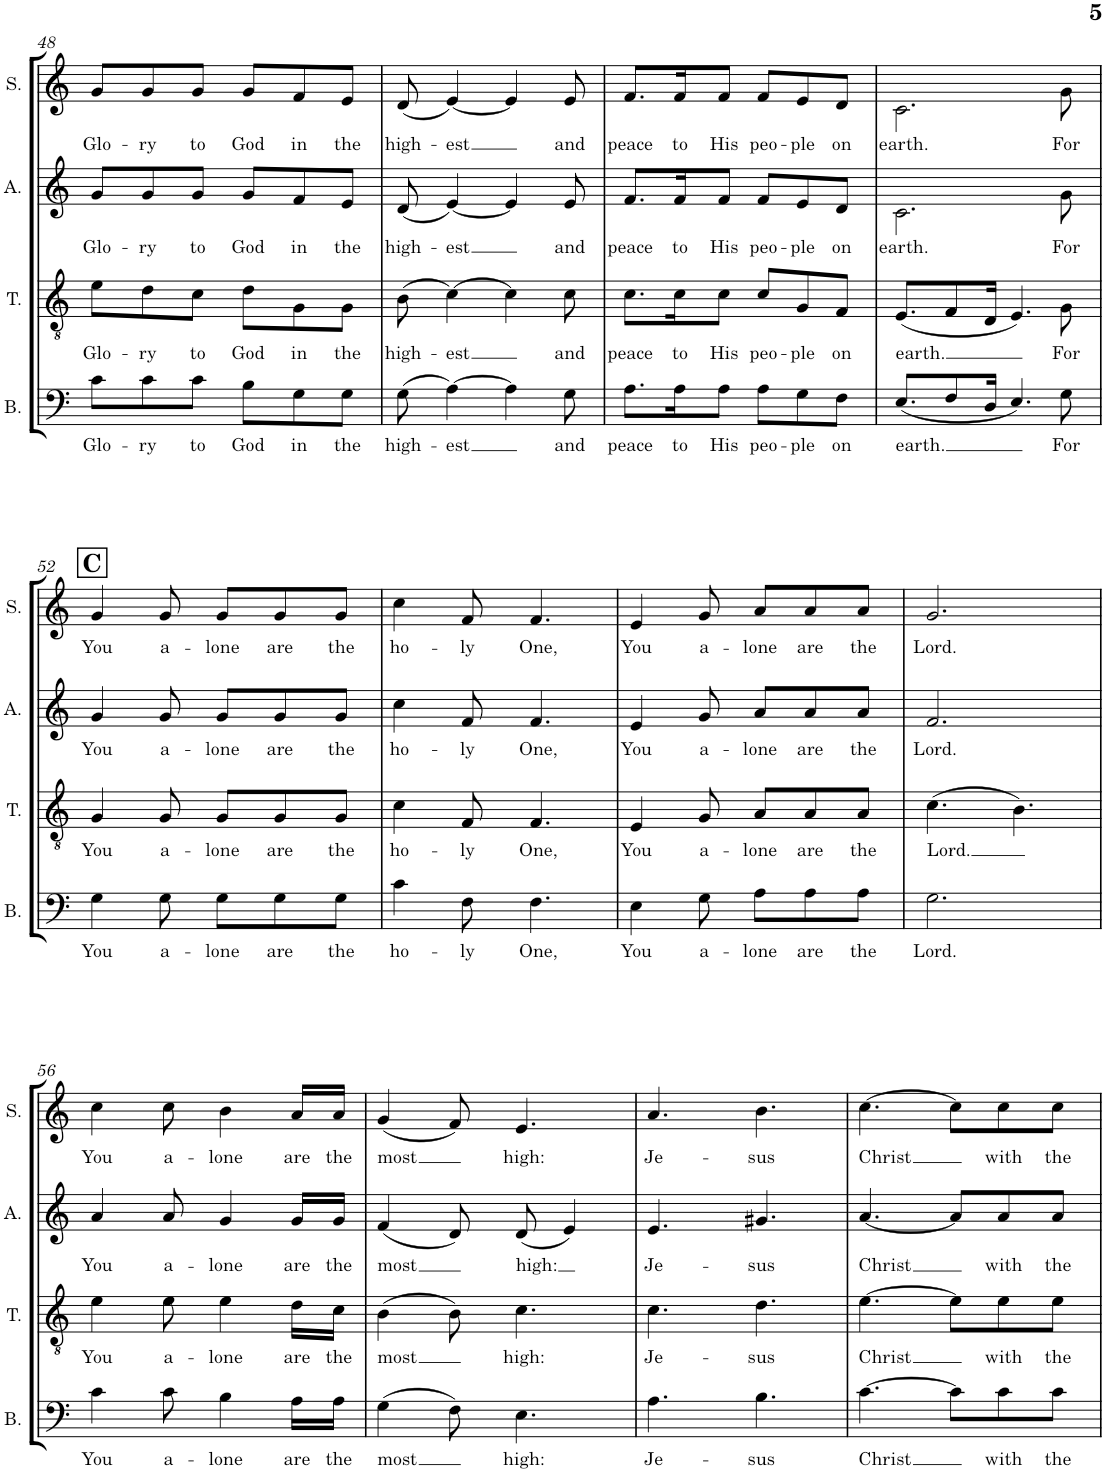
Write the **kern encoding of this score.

**kern	**text	**kern	**text	**kern	**text	**kern	**text
*part4	*part4	*part3	*part3	*part2	*part2	*part1	*part1
*staff4	*staff4	*staff3	*staff3	*staff2	*staff2	*staff1	*staff1
*I"Bass	*	*I"Tenor	*	*I"Alto	*	*I"Soprano	*
*I'B.	*	*I'T.	*	*I'A.	*	*I'S.	*
!!LO:PB:g=z
*clefF4	*	*clefGv2	*	*clefG2	*	*clefG2	*
*k[]	*	*k[]	*	*k[]	*	*k[]	*
*M6/8	*	*M6/8	*	*M6/8	*	*M6/8	*
=48	=48	=48	=48	=48	=48	=48	=48
!	!LO:LY:b	!	!LO:LY:b	!	!LO:LY:b	!	!LO:LY:b
8c\L	Glo-	8e\L	Glo-	8g/L	Glo-	8g/L	Glo-
!	!LO:LY:b	!	!LO:LY:b	!	!LO:LY:b	!	!LO:LY:b
8c\	-ry	8d\	-ry	8g/	-ry	8g/	-ry
!	!LO:LY:b	!	!LO:LY:b	!	!LO:LY:b	!	!LO:LY:b
8c\J	to	8c\J	to	8g/J	to	8g/J	to
!	!LO:LY:b	!	!LO:LY:b	!	!LO:LY:b	!	!LO:LY:b
8B\L	God	8d\L	God	8g/L	God	8g/L	God
!	!LO:LY:b	!	!LO:LY:b	!	!LO:LY:b	!	!LO:LY:b
8G\	in	8G\	in	8f/	in	8f/	in
!	!LO:LY:b	!	!LO:LY:b	!	!LO:LY:b	!	!LO:LY:b
8G\J	the	8G\J	the	8e/J	the	8e/J	the
=49	=49	=49	=49	=49	=49	=49	=49
!	!LO:LY:b	!	!LO:LY:b	!	!LO:LY:b	!	!LO:LY:b
(8G\	high-	(8B\	high-	(8d/	high-	(8d/	high-
!	!LO:LY:b	!	!LO:LY:b	!	!LO:LY:b	!	!LO:LY:b
[4A\)	-est	[4c\)	-est	[4e/)	-est	[4e/)	-est
4A\]	.	4c\]	.	4e/]	.	4e/]	.
!	!LO:LY:b	!	!LO:LY:b	!	!LO:LY:b	!	!LO:LY:b
8G\	and	8c\	and	8e/	and	8e/	and
=50	=50	=50	=50	=50	=50	=50	=50
!	!LO:LY:b	!	!LO:LY:b	!	!LO:LY:b	!	!LO:LY:b
8.A\L	peace	8.c\L	peace	8.f/L	peace	8.f/L	peace
!	!LO:LY:b	!	!LO:LY:b	!	!LO:LY:b	!	!LO:LY:b
16A\K	to	16c\K	to	16f/K	to	16f/K	to
!	!LO:LY:b	!	!LO:LY:b	!	!LO:LY:b	!	!LO:LY:b
8A\J	His	8c\J	His	8f/J	His	8f/J	His
!	!LO:LY:b	!	!LO:LY:b	!	!LO:LY:b	!	!LO:LY:b
8A\L	peo-	8c/L	peo-	8f/L	peo-	8f/L	peo-
!	!LO:LY:b	!	!LO:LY:b	!	!LO:LY:b	!	!LO:LY:b
8G\	-ple	8G/	-ple	8e/	-ple	8e/	-ple
!	!LO:LY:b	!	!LO:LY:b	!	!LO:LY:b	!	!LO:LY:b
8F\J	on	8F/J	on	8d/J	on	8d/J	on
=51	=51	=51	=51	=51	=51	=51	=51
!	!LO:LY:b	!	!LO:LY:b	!	!LO:LY:b	!	!LO:LY:b
*^	*	*^	*	*^	*	*^	*
(<8.E/L	8ryy	earth.	(<8.E/L	8ryy	earth.	2.c\	8ryy	earth.	2.c\	8ryy	earth.
*v	*v	*	*	*	*	*v	*v	*	*v	*v	*
*	*	*v	*v	*	*	*	*	*
8F/	.	8F/	.	.	.	.	.
16D/Jk	.	16D/Jk	.	.	.	.	.
4.E/)	.	4.E/)	.	.	.	.	.
*^	*	*	*	*	*	*	*
!	!	!LO:LY:b	!	!LO:LY:b	!	!LO:LY:b	!	!LO:LY:b
*	*	*	*^	*	*^	*	*^	*
.	8G\	For	.	8G\	For	.	8g\	For	.	8g\	For
!!LO:LB:g=z
!!LO:REH:place=s1:a:B:cj:fs=14:t=C
=52	=52	=52	=52	=52	=52	=52	=52	=52	=52	=52	=52
!	!	!LO:LY:b	!	!	!LO:LY:b	!	!	!LO:LY:b	!	!	!LO:LY:b
*v	*v	*	*	*	*	*v	*v	*	*v	*v	*
*	*	*v	*v	*	*	*	*	*
4G\	You	4G/	You	4g/	You	4g/	You
!	!LO:LY:b	!	!LO:LY:b	!	!LO:LY:b	!	!LO:LY:b
8G\	a-	8G/	a-	8g/	a-	8g/	a-
!	!LO:LY:b	!	!LO:LY:b	!	!LO:LY:b	!	!LO:LY:b
8G\L	-lone	8G/L	-lone	8g/L	-lone	8g/L	-lone
!	!LO:LY:b	!	!LO:LY:b	!	!LO:LY:b	!	!LO:LY:b
8G\	are	8G/	are	8g/	are	8g/	are
!	!LO:LY:b	!	!LO:LY:b	!	!LO:LY:b	!	!LO:LY:b
8G\J	the	8G/J	the	8g/J	the	8g/J	the
=53	=53	=53	=53	=53	=53	=53	=53
!	!LO:LY:b	!	!LO:LY:b	!	!LO:LY:b	!	!LO:LY:b
4c\	ho-	4c\	ho-	4cc\	ho-	4cc\	ho-
!	!LO:LY:b	!	!LO:LY:b	!	!LO:LY:b	!	!LO:LY:b
8F\	-ly	8F/	-ly	8f/	-ly	8f/	-ly
!	!LO:LY:b	!	!LO:LY:b	!	!LO:LY:b	!	!LO:LY:b
4.F\	One,	4.F/	One,	4.f/	One,	4.f/	One,
=54	=54	=54	=54	=54	=54	=54	=54
!	!LO:LY:b	!	!LO:LY:b	!	!LO:LY:b	!	!LO:LY:b
4E\	You	4E/	You	4e/	You	4e/	You
!	!LO:LY:b	!	!LO:LY:b	!	!LO:LY:b	!	!LO:LY:b
8G\	a-	8G/	a-	8g/	a-	8g/	a-
!	!LO:LY:b	!	!LO:LY:b	!	!LO:LY:b	!	!LO:LY:b
8A\L	-lone	8A/L	-lone	8a/L	-lone	8a/L	-lone
!	!LO:LY:b	!	!LO:LY:b	!	!LO:LY:b	!	!LO:LY:b
8A\	are	8A/	are	8a/	are	8a/	are
!	!LO:LY:b	!	!LO:LY:b	!	!LO:LY:b	!	!LO:LY:b
8A\J	the	8A/J	the	8a/J	the	8a/J	the
=55	=55	=55	=55	=55	=55	=55	=55
!	!LO:LY:b	!	!LO:LY:b	!	!LO:LY:b	!	!LO:LY:b
2.G\	Lord.	(4.c\	Lord.	2.f/	Lord.	2.g/	Lord.
.	.	4.B\)	.	.	.	.	.
!!LO:LB:g=z
=56	=56	=56	=56	=56	=56	=56	=56
!	!LO:LY:b	!	!LO:LY:b	!	!LO:LY:b	!	!LO:LY:b
4c\	You	4e\	You	4a/	You	4cc\	You
!	!LO:LY:b	!	!LO:LY:b	!	!LO:LY:b	!	!LO:LY:b
8c\	a-	8e\	a-	8a/	a-	8cc\	a-
!	!LO:LY:b	!	!LO:LY:b	!	!LO:LY:b	!	!LO:LY:b
4B\	-lone	4e\	-lone	4g/	-lone	4b\	-lone
!	!LO:LY:b	!	!LO:LY:b	!	!LO:LY:b	!	!LO:LY:b
16A\LL	are	16d\LL	are	16g/LL	are	16a/LL	are
!	!LO:LY:b	!	!LO:LY:b	!	!LO:LY:b	!	!LO:LY:b
16A\JJ	the	16c\JJ	the	16g/JJ	the	16a/JJ	the
=57	=57	=57	=57	=57	=57	=57	=57
!	!LO:LY:b	!	!LO:LY:b	!	!LO:LY:b	!	!LO:LY:b
(4G\	most	(4B\	most	(4f/	most	(4g/	most
8F\)	.	8B\)	.	8d/)	.	8f/)	.
!	!LO:LY:b	!	!LO:LY:b	!	!LO:LY:b	!	!LO:LY:b
4.E\	high:	4.c\	high:	(8d/	high:	4.e/	high:
.	.	.	.	4e/)	.	.	.
=58	=58	=58	=58	=58	=58	=58	=58
!	!LO:LY:b	!	!LO:LY:b	!	!LO:LY:b	!	!LO:LY:b
4.A\	Je-	4.c\	Je-	4.e/	Je-	4.a/	Je-
!	!LO:LY:b	!	!LO:LY:b	!	!LO:LY:b	!	!LO:LY:b
4.B\	-sus	4.d\	-sus	4.g#X/	-sus	4.b\	-sus
=59	=59	=59	=59	=59	=59	=59	=59
!	!LO:LY:b	!	!LO:LY:b	!	!LO:LY:b	!	!LO:LY:b
[4.c\	Christ	[4.e\	Christ	[4.a/	Christ	[4.cc\	Christ
8c\L]	.	8e\L]	.	8a/L]	.	8cc\L]	.
!	!LO:LY:b	!	!LO:LY:b	!	!LO:LY:b	!	!LO:LY:b
8c\	with	8e\	with	8a/	with	8cc\	with
!	!LO:LY:b	!	!LO:LY:b	!	!LO:LY:b	!	!LO:LY:b
8c\J	the	8e\J	the	8a/J	the	8cc\J	the
=	=	=	=	=	=	=	=
*-	*-	*-	*-	*-	*-	*-	*-
